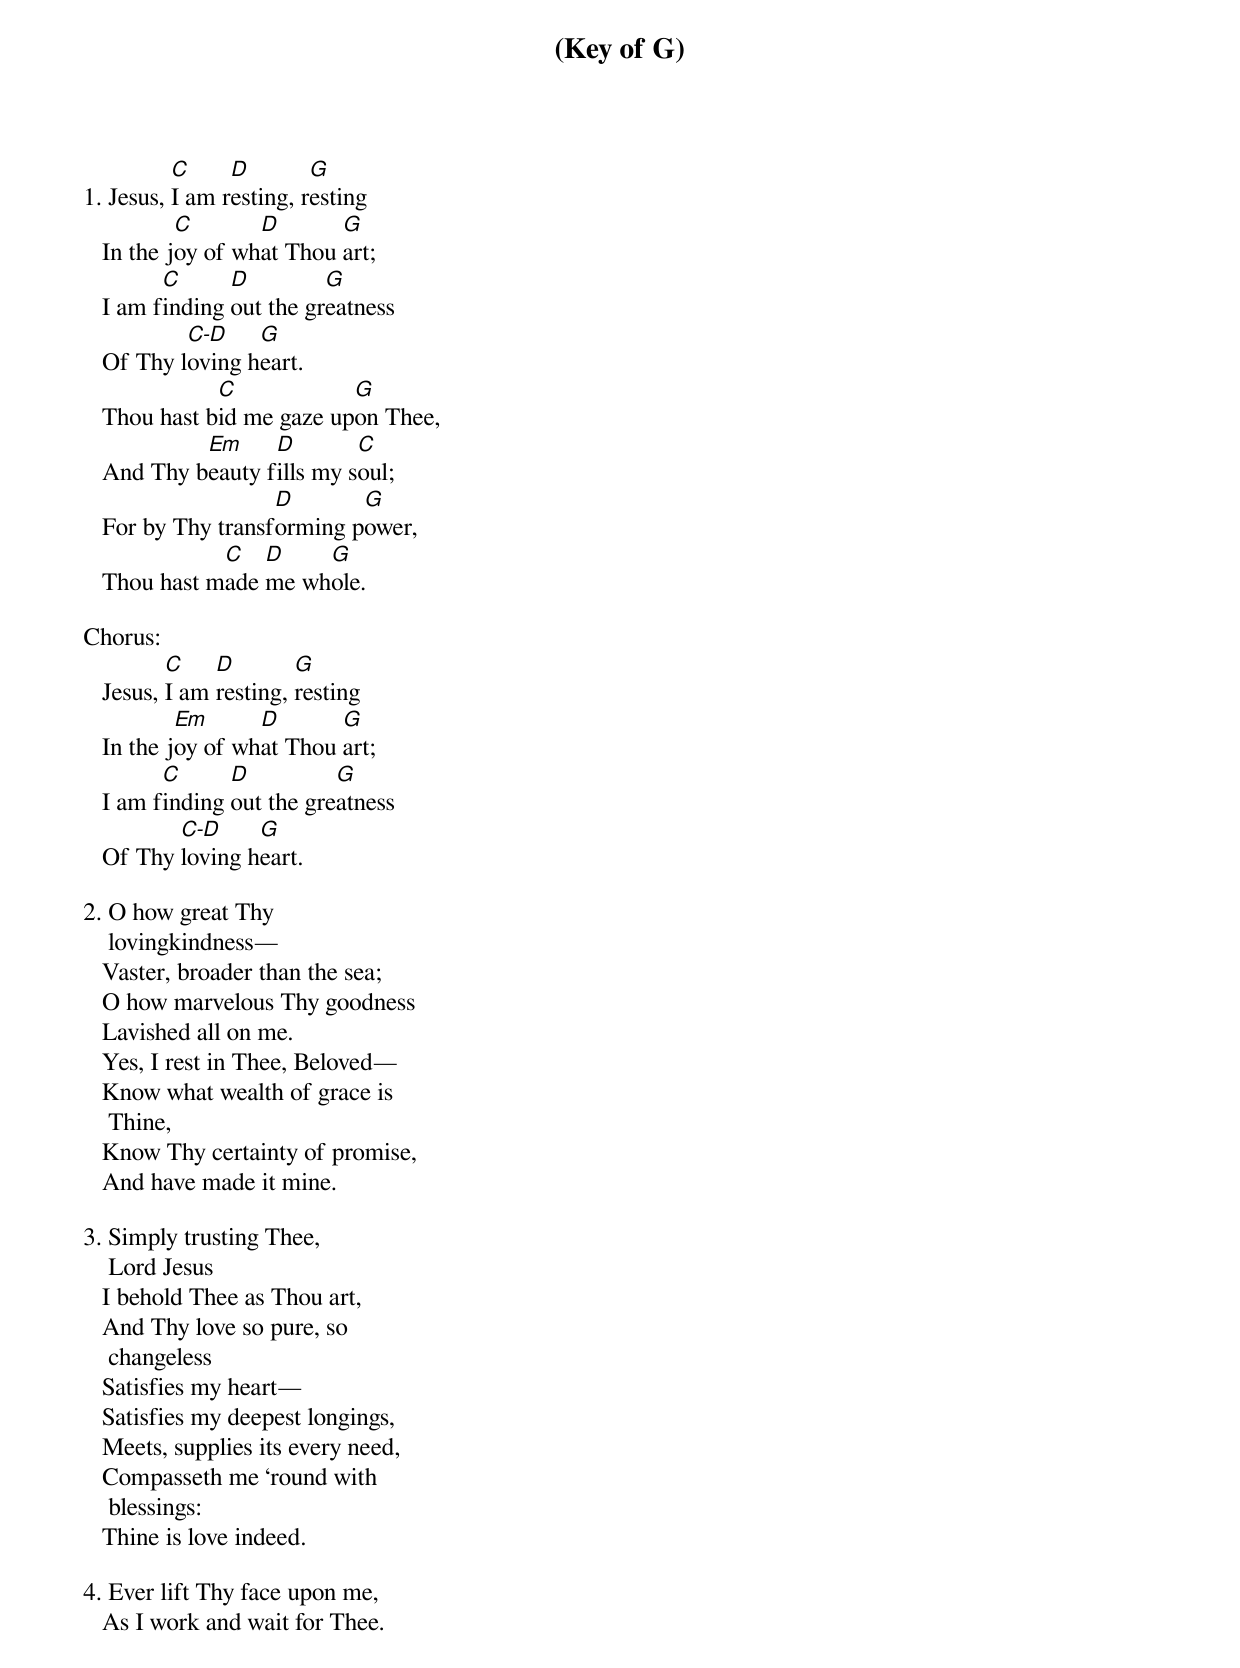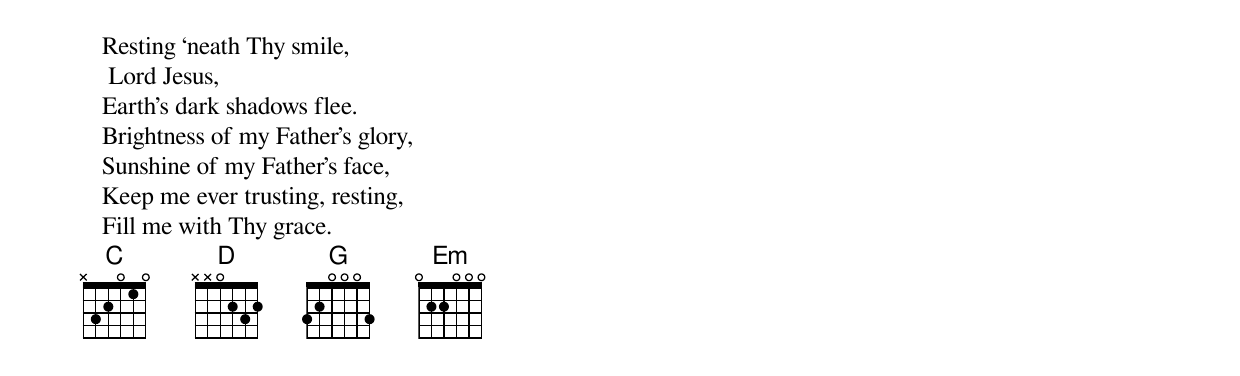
(Key of G)
          C     D        G
1. Jesus, I am resting, resting
           C       D       G
   In the joy of what Thou art;
         C      D         G
   I am finding out the greatness
           C-D    G
   Of Thy loving heart.
              C            G
   Thou hast bid me gaze upon Thee,
            Em     D        C
   And Thy beauty fills my soul;
                    D       G
   For by Thy transforming power,
              C   D    G
   Thou hast made me whole.

Chorus:
          C    D        G
   Jesus, I am resting, resting
           Em      D       G
   In the joy of what Thou art;
         C      D          G
   I am finding out the greatness
          C-D     G
   Of Thy loving heart.

2. O how great Thy
    lovingkindness—
   Vaster, broader than the sea;
   O how marvelous Thy goodness
   Lavished all on me.
   Yes, I rest in Thee, Beloved—
   Know what wealth of grace is
    Thine,
   Know Thy certainty of promise,
   And have made it mine.

3. Simply trusting Thee,
    Lord Jesus
   I behold Thee as Thou art,
   And Thy love so pure, so
    changeless
   Satisfies my heart—
   Satisfies my deepest longings,
   Meets, supplies its every need,
   Compasseth me ‘round with
    blessings:
   Thine is love indeed.

4. Ever lift Thy face upon me,
   As I work and wait for Thee.
   Resting ‘neath Thy smile,
    Lord Jesus,
   Earth’s dark shadows flee.
   Brightness of my Father’s glory,
   Sunshine of my Father’s face,
   Keep me ever trusting, resting,
   Fill me with Thy grace.
